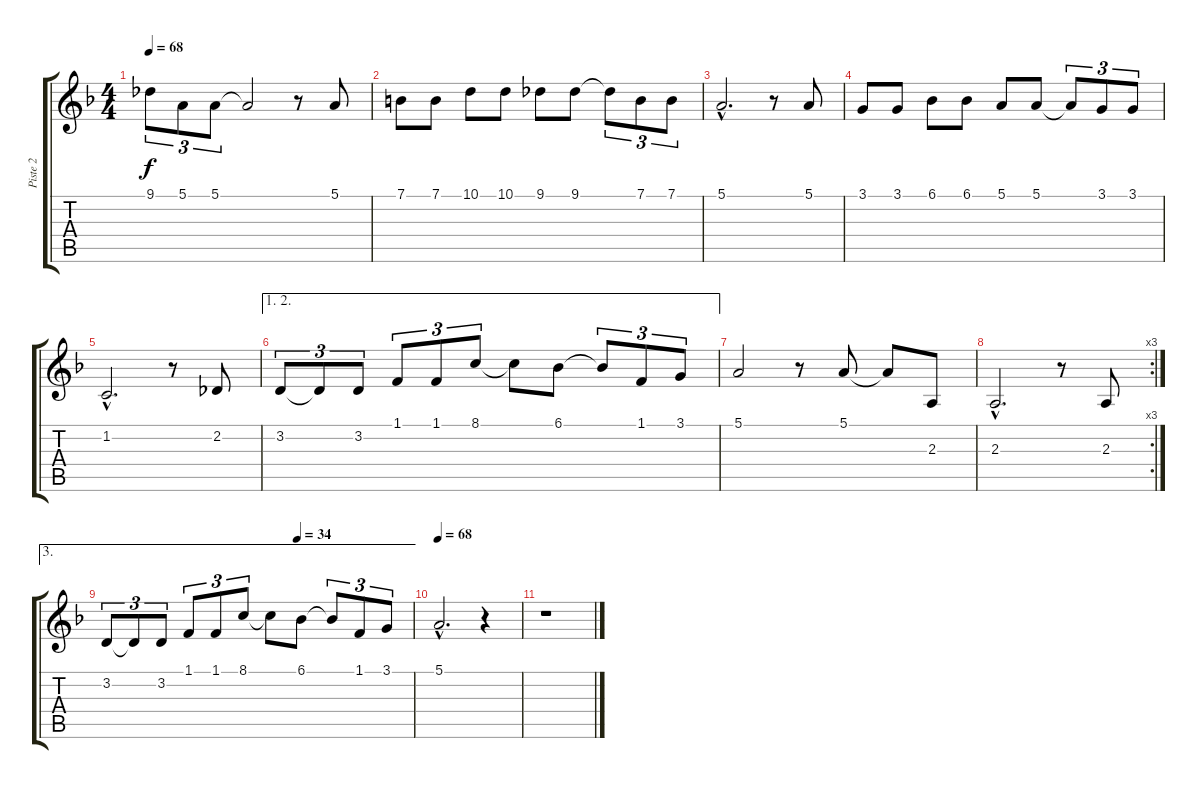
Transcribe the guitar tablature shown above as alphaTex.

\track ("Piste 2" "Piste 2") {instrument clarinet}
\staff {score tabs}
\tuning (E4 B3 G3 D3 A2 E2) {hide}
\ts (4 4)
\tempo 68
\clef g2
\ks dminor
9.1.8{tu (3 2) dy f} 5.1.8{tu (3 2)} 5.1.8{tu (3 2)} 5.1{t}.2 r.8 5.1.8 |
7.1.8 7.1.8 10.1.8 10.1.8 9.1.8 9.1.8 9.1{t}.8{tu (3 2)} 7.1.8{tu (3 2)} 7.1.8{tu (3 2)} |
5.1{hac}.2{d} r.8 5.1.8 |
3.1.8 3.1.8 6.1.8 6.1.8 5.1.8 5.1.8 5.1{t}.8{tu (3 2)} 3.1.8{tu (3 2)} 3.1.8{tu (3 2)} |
1.2{hac}.2{d} r.8 2.2.8 |
\ae (1 2)
3.2.8{tu (3 2)} 3.2{t}.8{tu (3 2)} 3.2.8{tu (3 2)} 1.1.8{tu (3 2)} 1.1.8{tu (3 2)} 8.1.8{tu (3 2)} 8.1{t}.8 6.1.8 6.1{t}.8{tu (3 2)} 1.1.8{tu (3 2)} 3.1.8{tu (3 2)} |
5.1.2 r.8 5.1.8 5.1{t}.8 2.3.8 |
\rc 3
2.3{hac}.2{d} r.8 2.3.8 |
\ae 3
\tempo (34 0.625)
3.2.8{tu (3 2)} 3.2{t}.8{tu (3 2)} 3.2.8{tu (3 2)} 1.1.8{tu (3 2)} 1.1.8{tu (3 2)} 8.1.8{tu (3 2)} 8.1{t}.8 6.1.8 6.1{t}.8{tu (3 2)} 1.1.8{tu (3 2)} 3.1.8{tu (3 2)} |
\tempo 68
5.1{hac}.2{d} r.4 |
r.1
